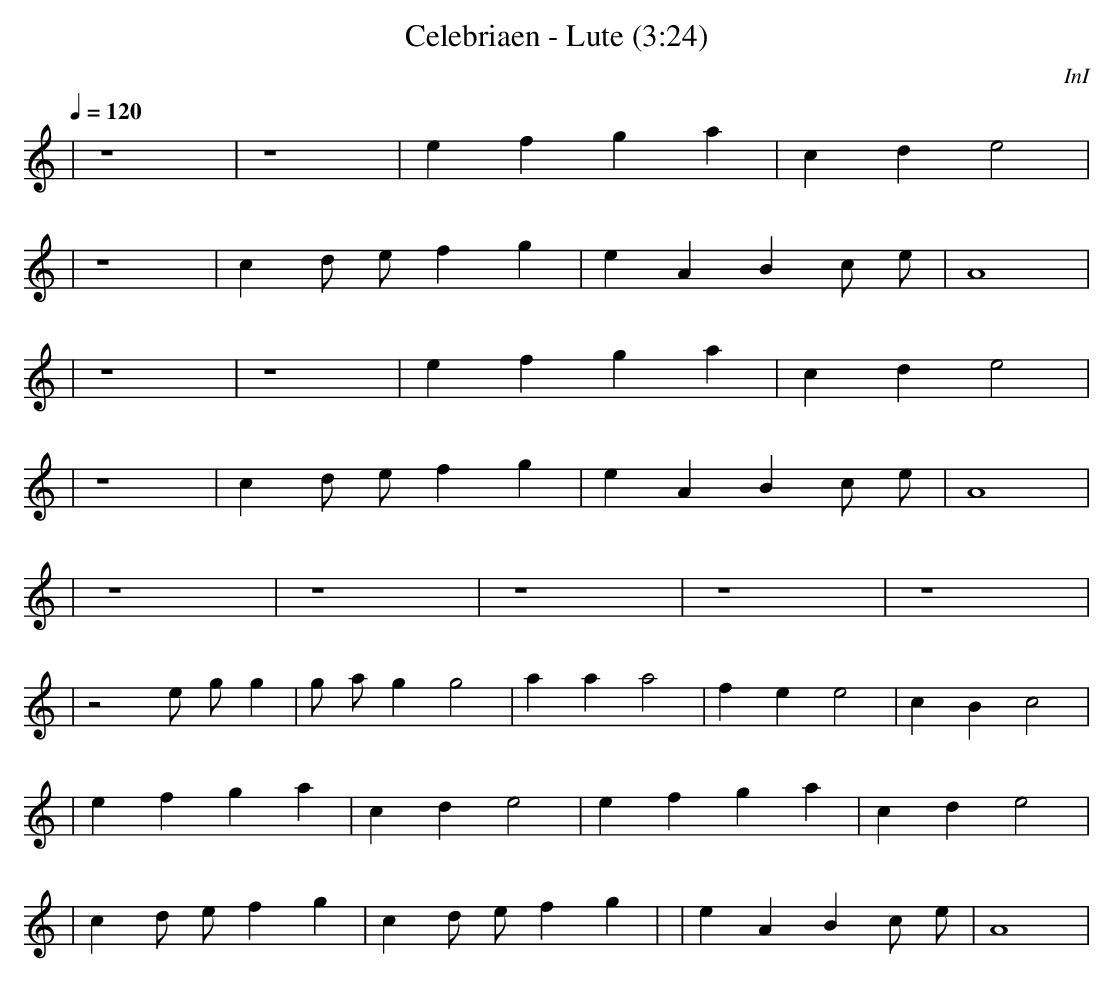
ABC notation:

X:1
T:Celebriaen - Lute (3:24)
C: InI
L:1/4
Q:120
K:C
| z4 | z4 | e f g a | c d e2 |
| z4 | c d/2 e/2 f g | e A B c/2 e/2 | A4 |
| z4 | z4 | e f g a | c d e2 |
| z4 | c d/2 e/2 f g | e A B c/2 e/2 | A4 |
| z4 | z4 | z4 | z4 | z4 |
| z2 e/2 g/2 g | g/2 a/2 g g2 | a a a2 | f e e2 | c B c2 |
| e f g a | c d e2 | e f g a | c d e2 |
| c d/2 e/2 f g | c d/2 e/2 f g | | e A B c/2 e/2 | A4 |

| z4 | z4 | e f g a | c d e2 |
| z4 | c d/2 e/2 f g | e A B c/2 e/2 | A4 |
| z4 | z4 | e f g a | c d e2 |
| z4 | c d/2 e/2 f g | e A B c/2 e/2 | A4 |
| z4 | z4 | z4 | z4 | z4 |
| z2 e/2 g/2 g | g/2 a/2 g g2 | a a a2 | f e e2 | c B c2 |
| e f g a | c d e2 | e f g a | c d e2 |
| c d/2 e/2 f g | c d/2 e/2 f g | | e A B c/2 e/2 | A4 |

| z4 | z4 | e f g a | c d e2 |
| z4 | c d/2 e/2 f g | e A B c/2 e/2 | A4 |
| z4 | z4 | e f g a | c d e2 |
| z4 | c d/2 e/2 f g | e A B c/2 e/2 | A4 |
| z4 | z4 | z4 | z4 | z4 |
| z2 e/2 g/2 g | g/2 a/2 g g2 | a a a2 | f e e2 | c B c2 |
| e f g a | c d e2 | e f g a | c d e2 |
| c d/2 e/2 f g | c d/2 e/2 f g | | e A B c/2 e/2 | A4 |
